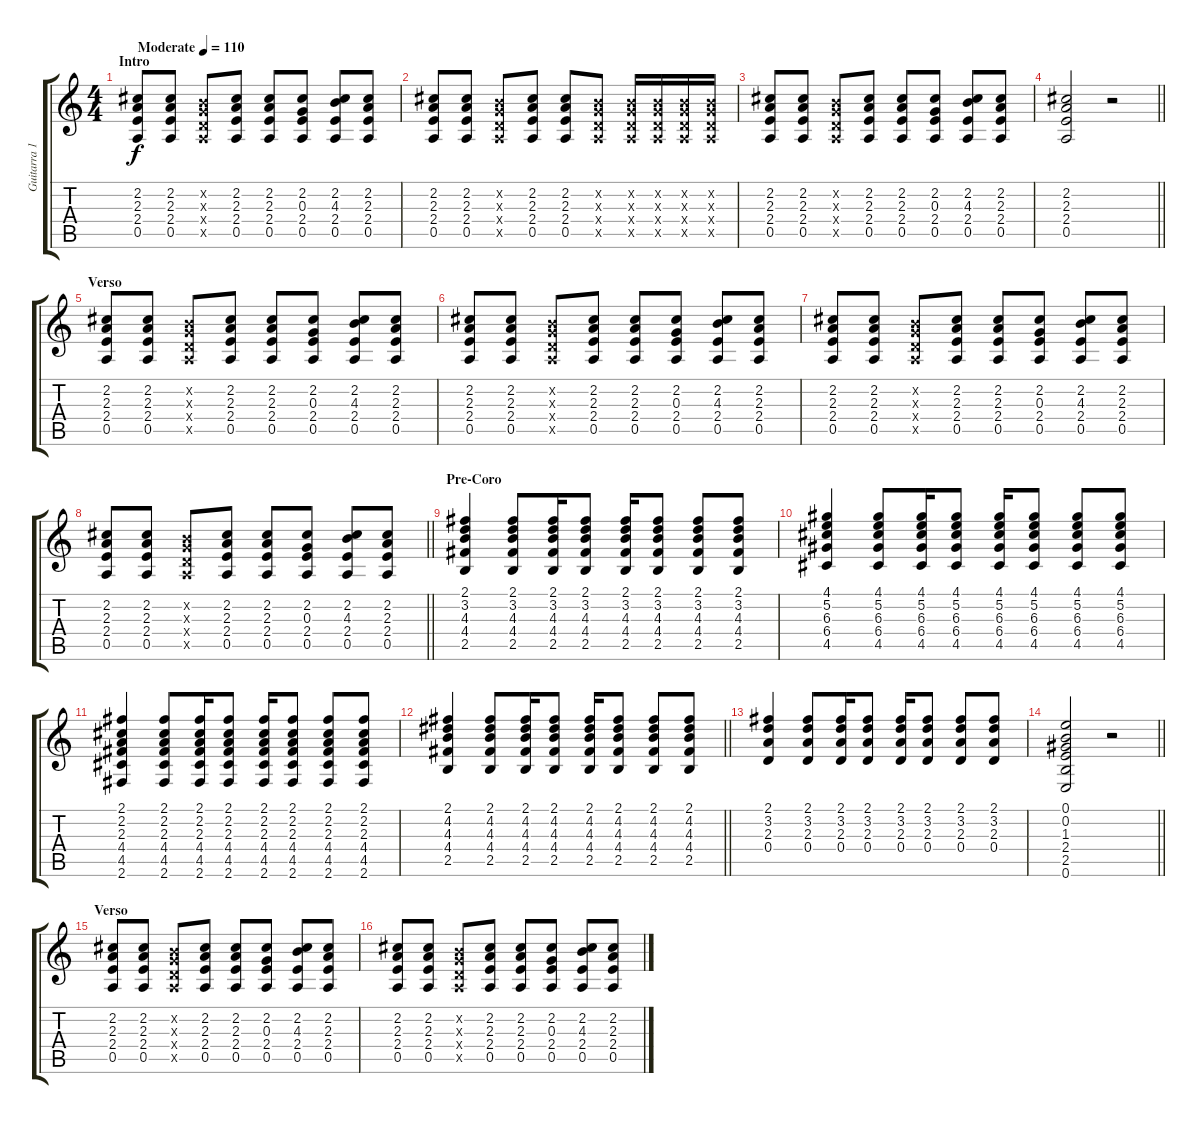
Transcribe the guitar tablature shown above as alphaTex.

\track ("Guitarra 1" "Guitarra 1") {instrument acousticguitarsteel}
\staff {score tabs}
\tuning (E4 B3 G3 D3 A2 E2) {hide}
\ts (4 4)
\section ("" "Intro")
\tempo (110 "Moderate")
\clef g2
\ks c
(2.2 2.3 2.4 0.5).8{dy f instrument acousticguitarsteel} (2.2 2.3 2.4 0.5).8 (0.2{x} 0.3{x} 0.4{x} 0.5{x}).8 (2.2 2.3 2.4 0.5).8 (2.2 2.3 2.4 0.5).8 (2.2 0.3 2.4 0.5).8 (2.2 4.3 2.4 0.5).8 (2.2 2.3 2.4 0.5).8 |
(2.2 2.3 2.4 0.5).8 (2.2 2.3 2.4 0.5).8 (0.2{x} 0.3{x} 0.4{x} 0.5{x}).8 (2.2 2.3 2.4 0.5).8 (2.2 2.3 2.4 0.5).8 (0.2{x} 0.3{x} 0.4{x} 0.5{x}).8 (0.2{x} 0.3{x} 0.4{x} 0.5{x}).16 (0.2{x} 0.3{x} 0.4{x} 0.5{x}).16 (0.2{x} 0.3{x} 0.4{x} 0.5{x}).16 (0.2{x} 0.3{x} 0.4{x} 0.5{x}).16 |
(2.2 2.3 2.4 0.5).8 (2.2 2.3 2.4 0.5).8 (0.2{x} 0.3{x} 0.4{x} 0.5{x}).8 (2.2 2.3 2.4 0.5).8 (2.2 2.3 2.4 0.5).8 (2.2 0.3 2.4 0.5).8 (2.2 4.3 2.4 0.5).8 (2.2 2.3 2.4 0.5).8 |
\barLineRight lightlight
(2.2 2.3 2.4 0.5).2 r.2 |
\section ("" "Verso")
(2.2 2.3 2.4 0.5).8 (2.2 2.3 2.4 0.5).8 (0.2{x} 0.3{x} 0.4{x} 0.5{x}).8 (2.2 2.3 2.4 0.5).8 (2.2 2.3 2.4 0.5).8 (2.2 0.3 2.4 0.5).8 (2.2 4.3 2.4 0.5).8 (2.2 2.3 2.4 0.5).8 |
(2.2 2.3 2.4 0.5).8 (2.2 2.3 2.4 0.5).8 (0.2{x} 0.3{x} 0.4{x} 0.5{x}).8 (2.2 2.3 2.4 0.5).8 (2.2 2.3 2.4 0.5).8 (2.2 0.3 2.4 0.5).8 (2.2 4.3 2.4 0.5).8 (2.2 2.3 2.4 0.5).8 |
(2.2 2.3 2.4 0.5).8 (2.2 2.3 2.4 0.5).8 (0.2{x} 0.3{x} 0.4{x} 0.5{x}).8 (2.2 2.3 2.4 0.5).8 (2.2 2.3 2.4 0.5).8 (2.2 0.3 2.4 0.5).8 (2.2 4.3 2.4 0.5).8 (2.2 2.3 2.4 0.5).8 |
\barLineRight lightlight
(2.2 2.3 2.4 0.5).8 (2.2 2.3 2.4 0.5).8 (0.2{x} 0.3{x} 0.4{x} 0.5{x}).8 (2.2 2.3 2.4 0.5).8 (2.2 2.3 2.4 0.5).8 (2.2 0.3 2.4 0.5).8 (2.2 4.3 2.4 0.5).8 (2.2 2.3 2.4 0.5).8 |
\section ("" "Pre-Coro")
(2.1 3.2 4.3 4.4 2.5).4 (2.1 3.2 4.3 4.4 2.5).8 (2.1 3.2 4.3 4.4 2.5).16 (2.1 3.2 4.3 4.4 2.5).8 (2.1 3.2 4.3 4.4 2.5).16 (2.1 3.2 4.3 4.4 2.5).8 (2.1 3.2 4.3 4.4 2.5).8 (2.1 3.2 4.3 4.4 2.5).8 |
(4.1 5.2 6.3 6.4 4.5).4 (4.1 5.2 6.3 6.4 4.5).8 (4.1 5.2 6.3 6.4 4.5).16 (4.1 5.2 6.3 6.4 4.5).8 (4.1 5.2 6.3 6.4 4.5).16 (4.1 5.2 6.3 6.4 4.5).8 (4.1 5.2 6.3 6.4 4.5).8 (4.1 5.2 6.3 6.4 4.5).8 |
(2.1 2.2 2.3 4.4 4.5 2.6).4 (2.1 2.2 2.3 4.4 4.5 2.6).8 (2.1 2.2 2.3 4.4 4.5 2.6).16 (2.1 2.2 2.3 4.4 4.5 2.6).8 (2.1 2.2 2.3 4.4 4.5 2.6).16 (2.1 2.2 2.3 4.4 4.5 2.6).8 (2.1 2.2 2.3 4.4 4.5 2.6).8 (2.1 2.2 2.3 4.4 4.5 2.6).8 |
\barLineRight lightlight
(2.1 4.2 4.3 4.4 2.5).4 (2.1 4.2 4.3 4.4 2.5).8 (2.1 4.2 4.3 4.4 2.5).16 (2.1 4.2 4.3 4.4 2.5).8 (2.1 4.2 4.3 4.4 2.5).16 (2.1 4.2 4.3 4.4 2.5).8 (2.1 4.2 4.3 4.4 2.5).8 (2.1 4.2 4.3 4.4 2.5).8 |
(2.1 3.2 2.3 0.4).4 (2.1 3.2 2.3 0.4).8 (2.1 3.2 2.3 0.4).16 (2.1 3.2 2.3 0.4).8 (2.1 3.2 2.3 0.4).16 (2.1 3.2 2.3 0.4).8 (2.1 3.2 2.3 0.4).8 (2.1 3.2 2.3 0.4).8 |
\barLineRight lightlight
(0.1 0.2 1.3 2.4 2.5 0.6).2 r.2 |
\section ("" "Verso")
(2.2 2.3 2.4 0.5).8 (2.2 2.3 2.4 0.5).8 (0.2{x} 0.3{x} 0.4{x} 0.5{x}).8 (2.2 2.3 2.4 0.5).8 (2.2 2.3 2.4 0.5).8 (2.2 0.3 2.4 0.5).8 (2.2 4.3 2.4 0.5).8 (2.2 2.3 2.4 0.5).8 |
(2.2 2.3 2.4 0.5).8 (2.2 2.3 2.4 0.5).8 (0.2{x} 0.3{x} 0.4{x} 0.5{x}).8 (2.2 2.3 2.4 0.5).8 (2.2 2.3 2.4 0.5).8 (2.2 0.3 2.4 0.5).8 (2.2 4.3 2.4 0.5).8 (2.2 2.3 2.4 0.5).8
